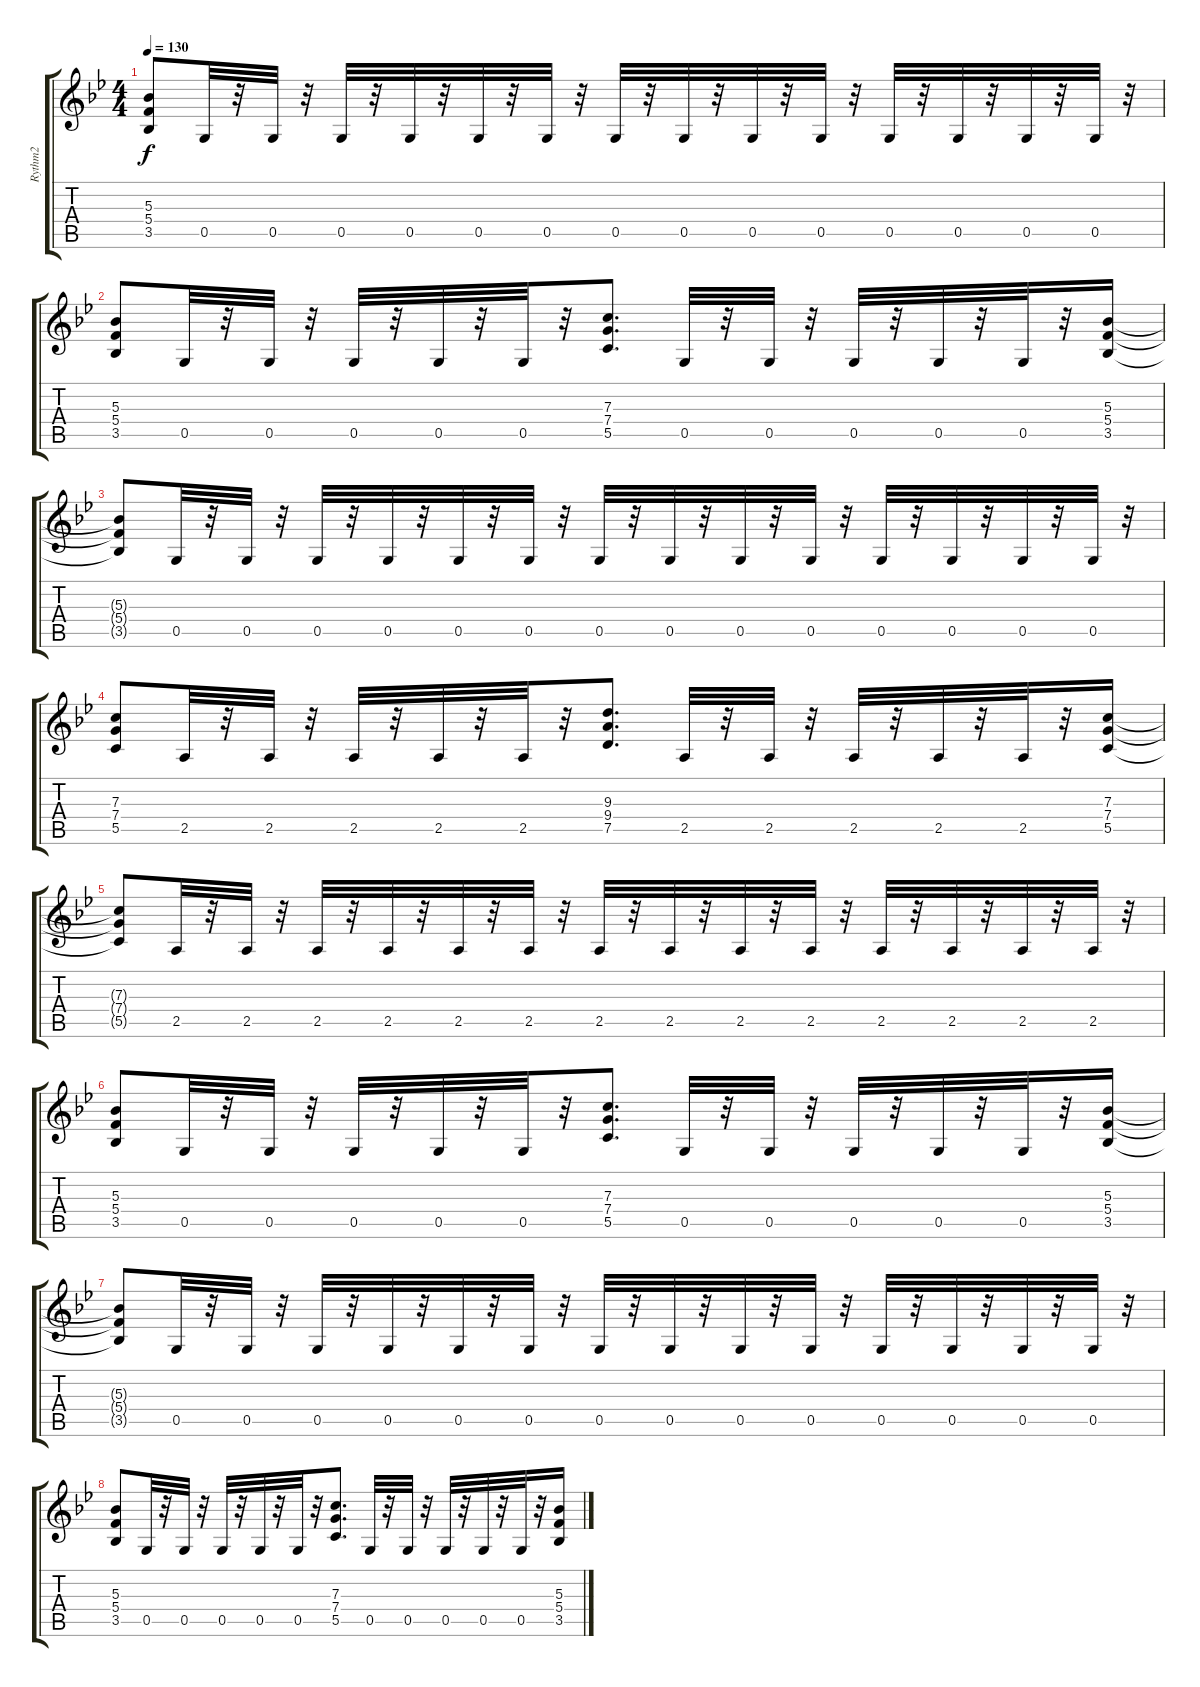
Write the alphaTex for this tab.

\track ("Rythm2" "Rythm2") {instrument overdrivenguitar}
\staff {score tabs}
\tuning (D4 A3 F3 C3 G2 D2) {hide}
\ts (4 4)
\tempo 130
\clef g2
\ks bb
(5.3{t} 5.4{t} 3.5{t}).8{dy f} 0.5.32 r.32 0.5.32 r.32 0.5.32 r.32 0.5.32 r.32 0.5.32 r.32 0.5.32 r.32 0.5.32 r.32 0.5.32 r.32 0.5.32 r.32 0.5.32 r.32 0.5.32 r.32 0.5.32 r.32 0.5.32 r.32 0.5.32 r.32 |
(5.3 5.4 3.5).8 0.5.32 r.32 0.5.32 r.32 0.5.32 r.32 0.5.32 r.32 0.5.32 r.32 (7.3 7.4 5.5).8{d} 0.5.32 r.32 0.5.32 r.32 0.5.32 r.32 0.5.32 r.32 0.5.32 r.32 (5.3 5.4 3.5).16 |
(5.3{t} 5.4{t} 3.5{t}).8 0.5.32 r.32 0.5.32 r.32 0.5.32 r.32 0.5.32 r.32 0.5.32 r.32 0.5.32 r.32 0.5.32 r.32 0.5.32 r.32 0.5.32 r.32 0.5.32 r.32 0.5.32 r.32 0.5.32 r.32 0.5.32 r.32 0.5.32 r.32 |
(7.3 7.4 5.5).8 2.5.32 r.32 2.5.32 r.32 2.5.32 r.32 2.5.32 r.32 2.5.32 r.32 (9.3 9.4 7.5).8{d} 2.5.32 r.32 2.5.32 r.32 2.5.32 r.32 2.5.32 r.32 2.5.32 r.32 (7.3 7.4 5.5).16 |
(7.3{t} 7.4{t} 5.5{t}).8 2.5.32 r.32 2.5.32 r.32 2.5.32 r.32 2.5.32 r.32 2.5.32 r.32 2.5.32 r.32 2.5.32 r.32 2.5.32 r.32 2.5.32 r.32 2.5.32 r.32 2.5.32 r.32 2.5.32 r.32 2.5.32 r.32 2.5.32 r.32 |
(5.3 5.4 3.5).8 0.5.32 r.32 0.5.32 r.32 0.5.32 r.32 0.5.32 r.32 0.5.32 r.32 (7.3 7.4 5.5).8{d} 0.5.32 r.32 0.5.32 r.32 0.5.32 r.32 0.5.32 r.32 0.5.32 r.32 (5.3 5.4 3.5).16 |
(5.3{t} 5.4{t} 3.5{t}).8 0.5.32 r.32 0.5.32 r.32 0.5.32 r.32 0.5.32 r.32 0.5.32 r.32 0.5.32 r.32 0.5.32 r.32 0.5.32 r.32 0.5.32 r.32 0.5.32 r.32 0.5.32 r.32 0.5.32 r.32 0.5.32 r.32 0.5.32 r.32 |
(5.3 5.4 3.5).8 0.5.32 r.32 0.5.32 r.32 0.5.32 r.32 0.5.32 r.32 0.5.32 r.32 (7.3 7.4 5.5).8{d} 0.5.32 r.32 0.5.32 r.32 0.5.32 r.32 0.5.32 r.32 0.5.32 r.32 (5.3 5.4 3.5).16
